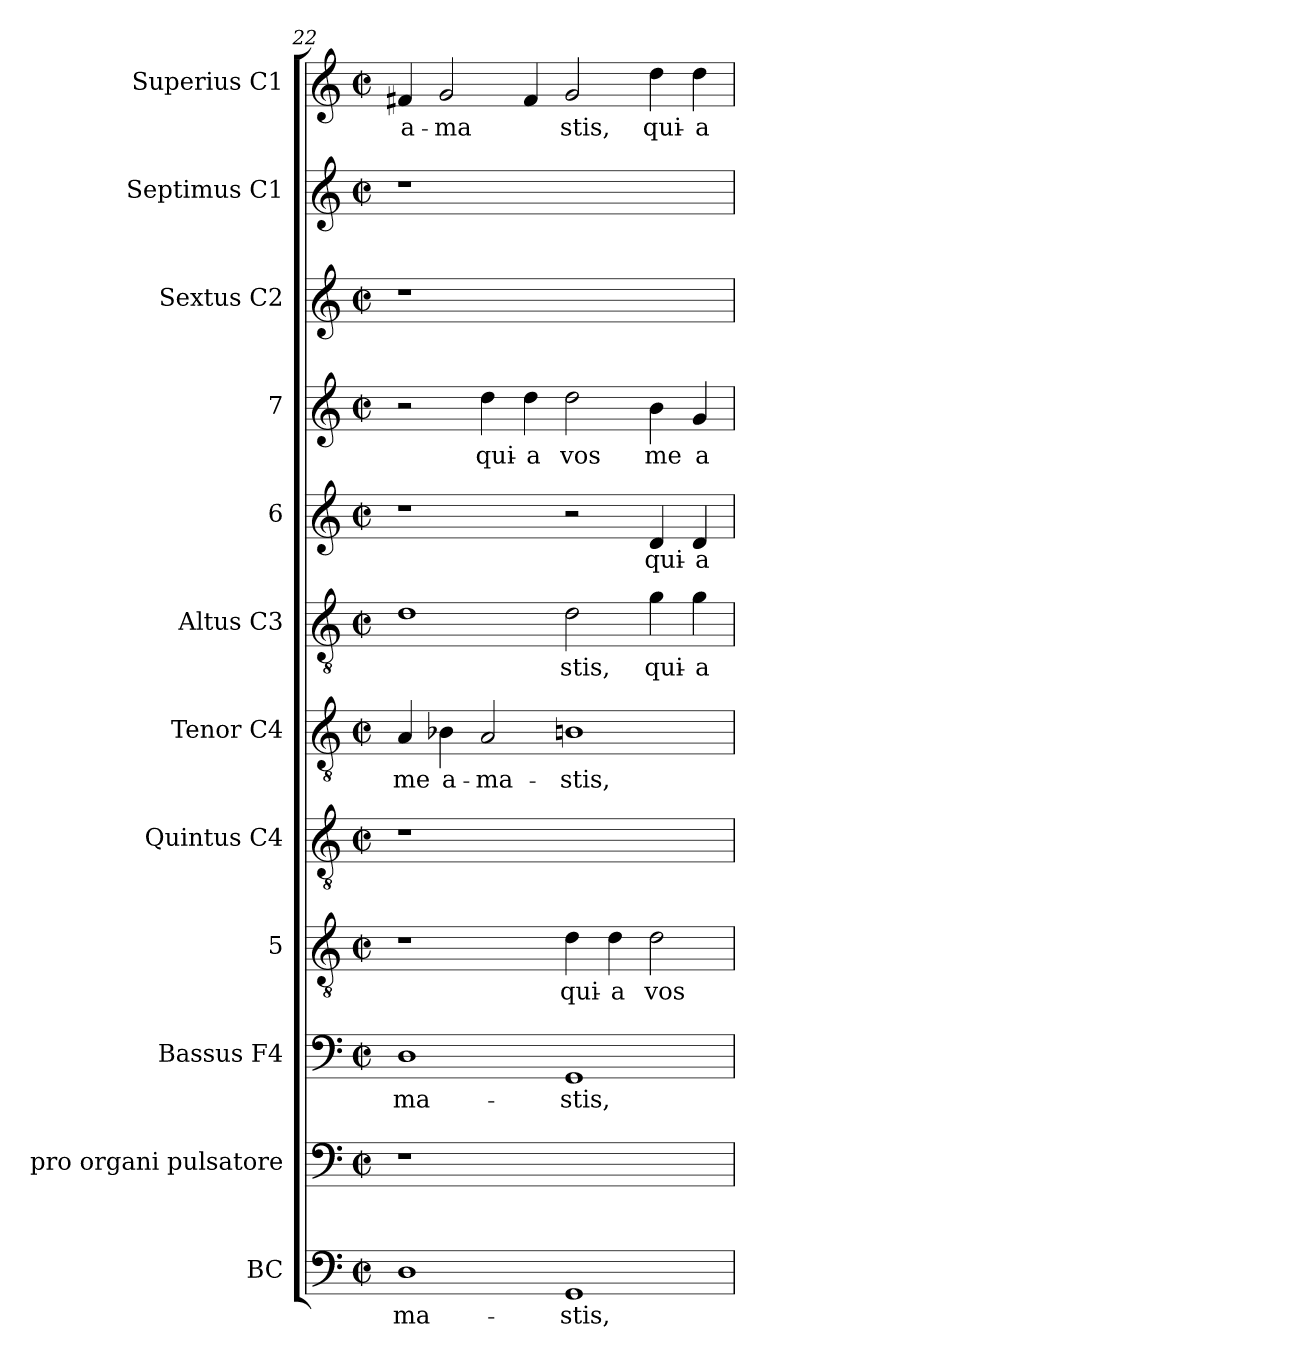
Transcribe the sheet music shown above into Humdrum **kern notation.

**kern	**text	**kern	**kern	**text	**kern	**text	**kern	**kern	**text	**kern	**text	**kern	**text	**kern	**text	**kern	**kern	**kern	**text
*part12	*part12	*part11	*part10	*part10	*part9	*part9	*part8	*part7	*part7	*part6	*part6	*part5	*part5	*part4	*part4	*part3	*part2	*part1	*part1
*staff12	*staff12	*staff11	*staff10	*staff10	*staff9	*staff9	*staff8	*staff7	*staff7	*staff6	*staff6	*staff5	*staff5	*staff4	*staff4	*staff3	*staff2	*staff1	*staff1
*I"BC	*	*I"pro organi  pulsatore	*I"Bassus  F4	*	*I"5	*	*I"Quintus  C4	*I"Tenor  C4	*	*I"Altus  C3	*	*I"6	*	*I"7	*	*I"Sextus  C2	*I"Septimus  C1	*I"Superius  C1	*
*I'BC	*	*	*I'B	*	*	*	*	*I'T	*	*I'A	*	*	*	*	*	*	*	*I'S	*
!!LO:PB:g=z
*clefF4	*	*clefF4	*clefF4	*	*clefGv2	*	*clefGv2	*clefGv2	*	*clefGv2	*	*clefG2	*	*clefG2	*	*clefG2	*clefG2	*clefG2	*
*k[]	*	*k[]	*k[]	*	*k[]	*	*k[]	*k[]	*	*k[]	*	*k[]	*	*k[]	*	*k[]	*k[]	*k[]	*
*C:	*	*C:	*C:	*	*C:	*	*C:	*C:	*	*C:	*	*C:	*	*C:	*	*C:	*C:	*C:	*
*M2/2	*	*M2/2	*M2/2	*	*M2/2	*	*M2/2	*M2/2	*	*M2/2	*	*M2/2	*	*M2/2	*	*M2/2	*M2/2	*M2/2	*
*met(c|)	*	*met(c|)	*met(c|)	*	*met(c|)	*	*met(c|)	*met(c|)	*	*met(c|)	*	*met(c|)	*	*met(c|)	*	*met(c|)	*met(c|)	*met(c|)	*
=22	=22	=22	=22	=22	=22	=22	=22	=22	=22	=22	=22	=22	=22	=22	=22	=22	=22	=22	=22
!	!LO:LY:a:cj	!	!	!LO:LY:b:cj	!	!	!	!	!LO:LY:b:cj	!	!LO:LY:b:cj	!	!	!	!	!	!	!	!LO:LY:b:cj
1D	-ma-	1r	1D	-ma-	1r	.	1r	4A/	me	1d	--	1r	.	2r	.	1r	1r	4f#X/	a-
!	!	!	!	!	!	!	!	!	!LO:LY:b:cj	!	!	!	!	!	!	!	!	!	!LO:LY:b:cj
.	.	.	.	.	.	.	.	4B-X\	a-	.	.	.	.	.	.	.	.	2g/	-ma-
!	!	!	!	!	!	!	!	!	!LO:LY:b:cj	!	!	!	!	!	!LO:LY:b:cj	!	!	!	!
.	.	.	.	.	.	.	.	2A/	-ma-	.	.	.	.	4dd\	qui-	.	.	.	.
!	!	!	!	!	!	!	!	!	!	!	!	!	!	!	!LO:LY:b:cj	!	!	!	!LO:LY:b:cj
.	.	.	.	.	.	.	.	.	.	.	.	.	.	4dd\	-a	.	.	4f#/	--
!	!LO:LY:a:cj	!	!	!LO:LY:b:cj	!	!LO:LY:b:cj	!	!	!LO:LY:b:cj	!	!LO:LY:b:cj	!	!	!	!LO:LY:b:cj	!	!	!	!LO:LY:b:cj
1GG	-stis,	1ryy	1GG	-stis,	4d\	qui-	1ryy	1Bn	-stis,	2d\	-stis,	2r	.	2dd\	vos	1ryy	1ryy	2g/	-stis,
!	!	!	!	!	!	!LO:LY:b:cj	!	!	!	!	!	!	!	!	!	!	!	!	!
.	.	.	.	.	4d\	-a	.	.	.	.	.	.	.	.	.	.	.	.	.
!	!	!	!	!	!	!LO:LY:b:cj	!	!	!	!	!LO:LY:b:cj	!	!LO:LY:b:cj	!	!LO:LY:b:cj	!	!	!	!LO:LY:b:cj
.	.	.	.	.	2d\	vos	.	.	.	4g\	qui-	4d/	qui-	4b\	me	.	.	4dd\	qui-
!	!	!	!	!	!	!	!	!	!	!	!LO:LY:b:cj	!	!LO:LY:b:cj	!	!LO:LY:b:cj	!	!	!	!LO:LY:b:cj
.	.	.	.	.	.	.	.	.	.	4g\	-a	4d/	-a	4g/	a-	.	.	4dd\	-a
=	=	=	=	=	=	=	=	=	=	=	=	=	=	=	=	=	=	=	=
*-	*-	*-	*-	*-	*-	*-	*-	*-	*-	*-	*-	*-	*-	*-	*-	*-	*-	*-	*-
